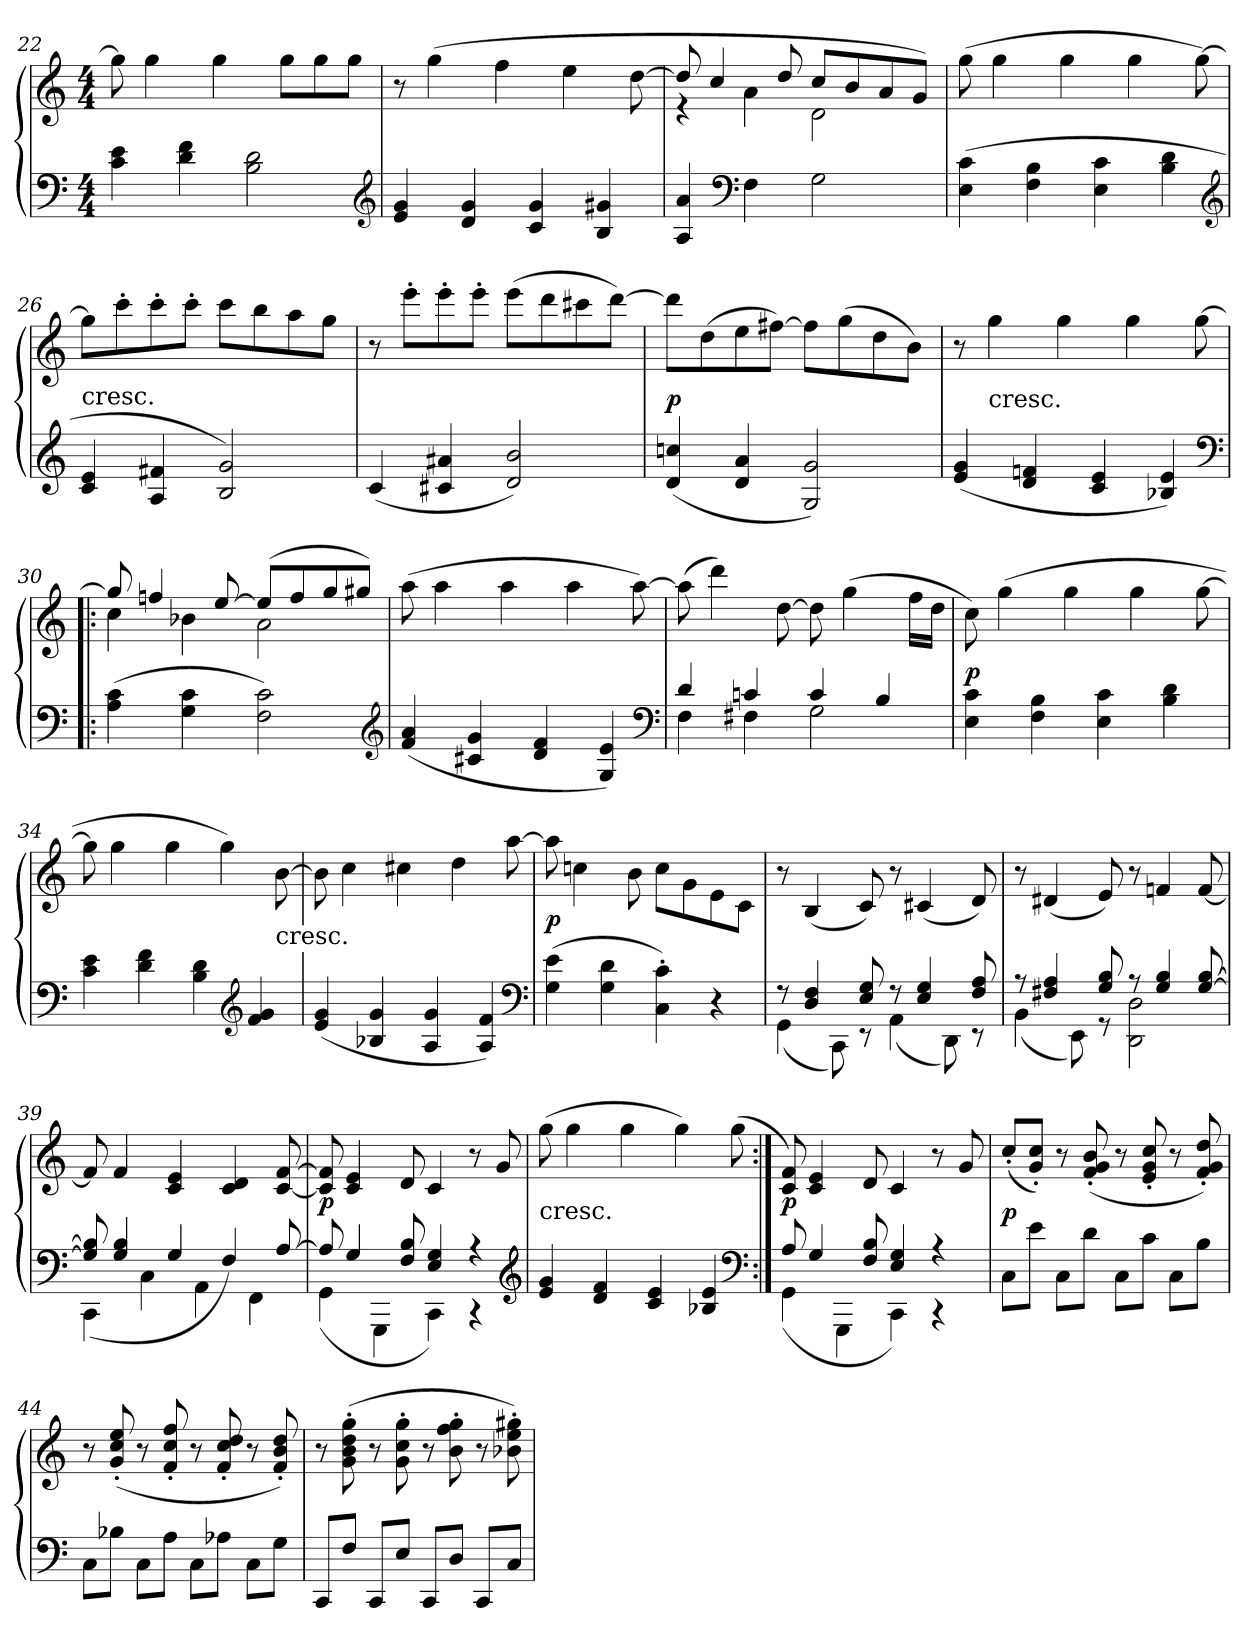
**kern	**kern	**dynam
*part1	*part1	*part1
*staff2	*staff1	*staff1/2
*clefF4	*clefG2	*
*k[]	*k[]	*
*C:	*C:	*
*M4/4	*M4/4	*
=22	=22	=22
4c\ 4e\	8gg\]	.
.	4gg\	.
4d\ 4f\	.	.
.	4gg\	.
2B\ 2d\	.	.
.	8gg\L	.
.	8gg\	.
.	8gg\J	.
*clefG2	*	*
=23	=23	=23
4e/ 4g/	8r	.
.	(4gg\	.
4d/ 4g/	.	.
.	4ff\	.
4c/ 4g/	.	.
.	4ee\	.
4B/ 4g#X/	.	.
.	[8dd\	.
=24	=24	=24
*	*^	*
4A/ 4a/	8dd/]	4r	.
.	4cc/	.	.
*clefF4	*	*	*
4F\	.	4a\	.
.	8dd/	.	.
2G\	8cc/L	2d\	.
.	8b/	.	.
.	8a/	.	.
.	8g/J)	.	.
*	*v	*v	*
=25	=25	=25
(4E\ 4c\	(8gg\	.
.	4gg\	.
4F\ 4B\	.	.
.	4gg\	.
4E\ 4c\	.	.
.	4gg\	.
4B\ 4d\	.	.
.	[8gg\)	.
*clefG2	*	*
=26	=26	=26
!	!LO:TX:c:t=cresc.	!
4c/ 4e/	8gg\L]	.
.	8ccc'\	.
4A/ 4f#X/	8ccc'\	.
.	8ccc'\J	.
2B/ 2g/)	8ccc\L	.
.	8bb\	.
.	8aa\	.
.	8gg\J	.
=27	=27	=27
(4c/	8r	.
.	8eee'\L	.
4c#X/ 4a#X/	8eee'\	.
.	8eee'\J	.
2d/ 2b/)	(8eee\L	.
.	8ddd\	.
.	8ccc#X\	.
.	[8ddd\J)	.
=28	=28	=28
(4d/ 4ccn/	8ddd\L]	p
.	(8dd\	.
4d/ 4a/	8ee\	.
.	[8ff#X\J)	.
2G/ 2g/)	8ff#\L]	.
.	(8gg\	.
.	8dd\	.
.	8b\J)	.
=29	=29	=29
(4e/ 4g/	8r	.
!	!LO:TX:c:t=cresc.	!
.	4gg\	.
4d/ 4fn/	.	.
.	4gg\	.
4c/ 4e/	.	.
.	4gg\	.
4B-X/ 4e/)	.	.
.	[8gg\	.
*clefF4	*	*
=30!|:	=30!|:	=30!|:
*	*^	*
(4A\ 4c\	8gg/]	4cc\	.
.	4ffn/	.	.
4G\ 4c\	.	4b-X\	.
.	[8ee/	.	.
2F\ 2c\)	(8ee/L]	2a\	.
.	8ff/	.	.
.	8gg/	.	.
.	8gg#X/J)	.	.
*	*v	*v	*
*clefG2	*	*
=31	=31	=31
(4f/ 4a/	(8aa\	.
.	4aa\	.
4c#X/ 4g/	.	.
.	4aa\	.
4d/ 4f/	.	.
.	4aa\	.
4G/ 4e/)	.	.
.	[8aa\)	.
*clefF4	*	*
=32	=32	=32
*^	*	*
4d/	4F\	(8aa\]	.
.	.	4ddd\)	.
4cn/	4F#X\	.	.
.	.	[8dd\	.
4c/	2G\	8dd\]	.
.	.	(4gg\	.
4B/	.	.	.
.	.	16ff\LL	.
.	.	16dd\JJ	.
*v	*v	*	*
=33	=33	=33
4E\ 4c\	8cc\)	p
.	(4gg\	.
4F\ 4B\	.	.
.	4gg\	.
4E\ 4c\	.	.
.	4gg\	.
4B\ 4d\	.	.
.	[8gg\	.
=34	=34	=34
4c\ 4e\	8gg\]	.
.	4gg\	.
4d\ 4f\	.	.
.	4gg\	.
4B\ 4d\	.	.
.	4gg\)	.
*clefG2	*	*
4f/ 4g/	.	.
!	!LO:TX:c:t=cresc.	!
.	[8b\	.
=35	=35	=35
(4e/ 4g/	8b\]	.
.	4cc\	.
4B-X/ 4g/	.	.
.	4cc#X\	.
4A/ 4g/	.	.
.	4dd\	.
4A/ 4f/)	.	.
.	[8aa\	.
*clefF4	*	*
=36	=36	=36
(4G\ 4e\	8aa\]	p
.	4ccn\	.
4G\ 4d\	.	.
.	8b\	.
4C'\ 4c'\)	8cc\L	.
.	8g\	.
4r	8e\	.
.	8c\J	.
=37	=37	=37
*^	*	*
8r	(4GG\	8r	.
4D/ 4F/	.	(4B/	.
.	8CC\)	.	.
8E/ 8G/	8r	8c/)	.
8r	(4AA\	8r	.
4E/ 4G/	.	(4c#X/	.
.	8DD\)	.	.
8F/ 8A/	8r	8d/)	.
=38	=38	=38	=38
8r	(4BB\	8r	.
4F#X/ 4A/	.	(4d#X/	.
.	8EE\)	.	.
8G/ 8B/	8r	8e/)	.
8r	2DD\ 2D\	8r	.
4G/ 4B/	.	4fn/	.
[8G/ [8B/	.	[8f/	.
=39	=39	=39	=39
8G]/ 8B]/	(4CC\	8f/]	.
4G/ 4B/	.	4f/	.
.	4C\	.	.
4G/	.	4c/ 4e/	.
.	4AA\	.	.
4F/)	.	4c/ 4d/	.
.	4FF\	.	.
[8A/	.	[8c/ [8f/	.
=40	=40	=40	=40
8A/]	(4GG\	8c]/ 8f]/	p
4G/	.	4c/ 4e/	.
.	4GGG\	.	.
8F/ 8B/	.	8d/	.
4E/ 4G/	4CC\)	4c/	.
4r	4r	8r	.
.	.	8g/	.
*v	*v	*	*
*clefG2	*	*
=41	=41	=41
!	!LO:TX:c:t=cresc.	!
4e/ 4g/	(8gg\	.
.	4gg\	.
4d/ 4f/	.	.
.	4gg\	.
4c/ 4e/	.	.
.	4gg\)	.
4B-X/ 4e/	.	.
.	(8gg\	.
*clefF4	*	*
=42:|!	=42:|!	=42:|!
*^	*	*
8A/	(4GG\	8c/ 8f/)	p
4G/	.	4c/ 4e/	.
.	4GGG\	.	.
8F/ 8B/	.	8d/	.
4E/ 4G/	4CC\)	4c/	.
4r	4r	8r	.
.	.	8g/	.
*v	*v	*	*
=43	=43	=43
8C\L	(8cc'/L	p
8e\J	8g'/ 8cc'/J)	.
8C\L	8r	.
8d\J	(8f'/ 8g'/ 8b'/	.
8C\L	8r	.
8c\J	8e'/ 8g'/ 8cc'/	.
8C\L	8r	.
8B\J	8f'/ 8g'/ 8dd'/)	.
=44	=44	=44
8C\L	8r	.
8B-X\J	(8g'/ 8cc'/ 8ee'/	.
8C\L	8r	.
8A\J	8f'/ 8cc'/ 8ff'/	.
8C\L	8r	.
8A-X\J	8f'/ 8cc'/ 8dd'/	.
8C\L	8r	.
8G\J	8f'/ 8b'/ 8dd'/)	.
=45	=45	=45
8CC/L	8r	.
8F/J	(8g'\ 8b'\ 8dd'\ 8gg'\	.
8CC/L	8r	.
8E/J	8g'\ 8cc'\ 8gg'\	.
8CC/L	8r	.
8D/J	8b'\ 8ff'\ 8gg'\	.
8CC/L	8r	.
8C/J	8b-X'\ 8ee'\ 8gg#X'\)	.
=	=	=
*-	*-	*-
